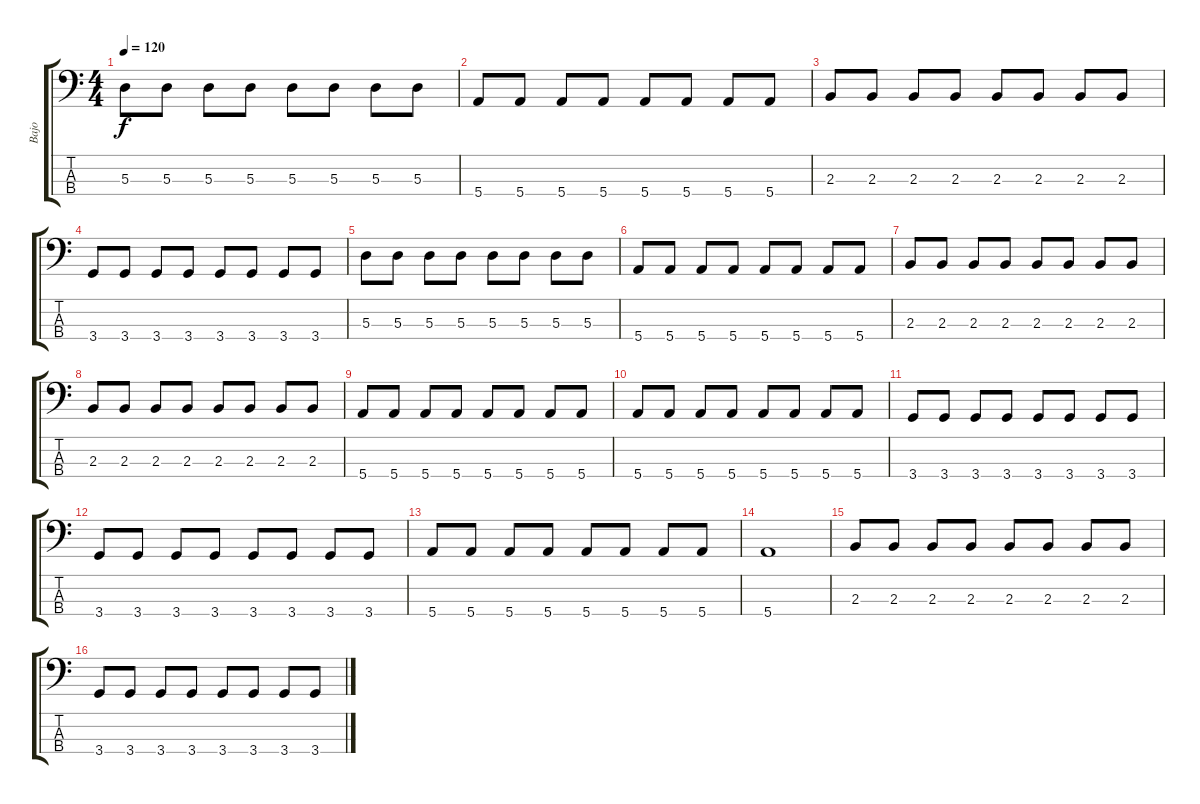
\track ("Bajo" "Bajo") {instrument fretlessbass}
\staff {score tabs}
\tuning (G2 D2 A1 E1) {hide}
\ts (4 4)
\tempo 120
\clef f4
\ks c
5.3.8{dy f} 5.3.8 5.3.8 5.3.8 5.3.8 5.3.8 5.3.8 5.3.8 |
5.4.8 5.4.8 5.4.8 5.4.8 5.4.8 5.4.8 5.4.8 5.4.8 |
2.3.8 2.3.8 2.3.8 2.3.8 2.3.8 2.3.8 2.3.8 2.3.8 |
3.4.8 3.4.8 3.4.8 3.4.8 3.4.8 3.4.8 3.4.8 3.4.8 |
5.3.8 5.3.8 5.3.8 5.3.8 5.3.8 5.3.8 5.3.8 5.3.8 |
5.4.8 5.4.8 5.4.8 5.4.8 5.4.8 5.4.8 5.4.8 5.4.8 |
2.3.8 2.3.8 2.3.8 2.3.8 2.3.8 2.3.8 2.3.8 2.3.8 |
2.3.8 2.3.8 2.3.8 2.3.8 2.3.8 2.3.8 2.3.8 2.3.8 |
5.4.8 5.4.8 5.4.8 5.4.8 5.4.8 5.4.8 5.4.8 5.4.8 |
5.4.8 5.4.8 5.4.8 5.4.8 5.4.8 5.4.8 5.4.8 5.4.8 |
3.4.8 3.4.8 3.4.8 3.4.8 3.4.8 3.4.8 3.4.8 3.4.8 |
3.4.8 3.4.8 3.4.8 3.4.8 3.4.8 3.4.8 3.4.8 3.4.8 |
5.4.8 5.4.8 5.4.8 5.4.8 5.4.8 5.4.8 5.4.8 5.4.8 |
5.4.1 |
2.3.8 2.3.8 2.3.8 2.3.8 2.3.8 2.3.8 2.3.8 2.3.8 |
3.4.8 3.4.8 3.4.8 3.4.8 3.4.8 3.4.8 3.4.8 3.4.8
